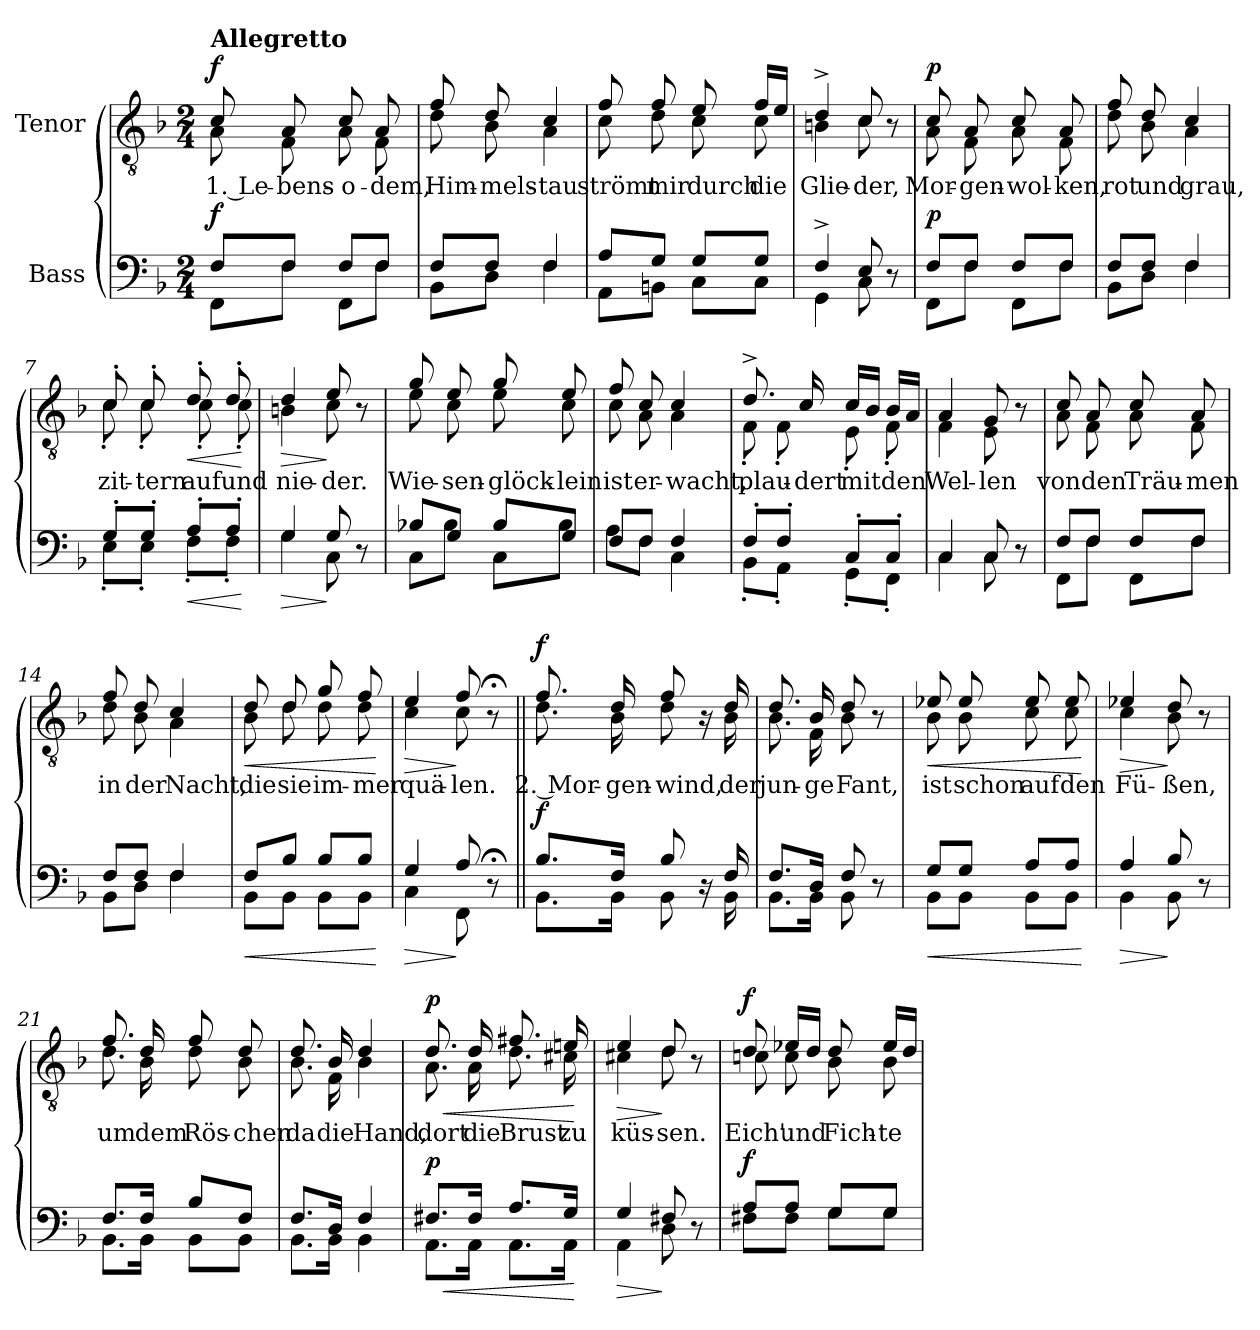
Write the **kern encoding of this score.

**kern	**dynam	**kern	**text	**dynam
*part2	*part2	*part1	*part1	*part1
*staff2	*staff2	*staff1	*staff1	*staff1
*I"Bass	*	*I"Tenor	*	*
*clefF4	*	*clefGv2	*	*
*k[b-]	*	*k[b-]	*	*
*M2/4	*	*M2/4	*	*
=1	=1	=1	=1	=1
*^	*	*^	*	*
!	!	!	!LO:TX:a:B:t=Allegretto	!	!	!
!	!	!LO:DY:a	!	!	!	!LO:DY:a
8F/L	8FF\L	f	8c/	8A\	1. Le-	f
8F/J	8F\J	.	8A/	8F\	-bens-	.
8F/L	8FF\L	.	8c/	8A\	-o-	.
8F/J	8F\J	.	8A/	8F\	-dem,	.
=2	=2	=2	=2	=2	=2	=2
8F/L	8BB-\L	.	8f/	8d\	Him-	.
8F/J	8D\J	.	8d/	8B-\	-mels-	.
4F/	4F\	.	4c/	4A\	-tau	.
=3	=3	=3	=3	=3	=3	=3
8A/L	8AA\L	.	8f/	8c\	strömt	.
8G/J	8BBn\J	.	8f/	8d\	mir	.
8G/L	8C\L	.	8e/	8c\	durch	.
8G/J	8C\J	.	16f/LL	8c\	die	.
.	.	.	16e/JJ	.	.	.
=4	=4	=4	=4	=4	=4	=4
4F^/	4GG\	.	4d^/	4Bn\	Glie-	.
8E/	8C\	.	8c/	8c\	-der,	.
8r	8ryy	.	8r	8ryy	.	.
!!LO:LB:g=z	!!
=5	=5	=5	=5	=5	=5	=5
!	!	!LO:DY:a	!	!	!	!LO:DY:a
8F/L	8FF\L	p	8c/	8A\	Mor-	p
8F/J	8F\J	.	8A/	8F\	-gen-	.
8F/L	8FF\L	.	8c/	8A\	-wol-	.
8F/J	8F\J	.	8A/	8F\	-ken,	.
=6	=6	=6	=6	=6	=6	=6
8F/L	8BB-\L	.	8f/	8d\	rot	.
8F/J	8D\J	.	8d/	8B-\	und	.
4F/	4F\	.	4c/	4A\	grau,	.
=7	=7	=7	=7	=7	=7	=7
8G'/L	8E'\L	.	8c'/	8c'\	zit-	.
8G'/J	8E'\J	.	8c'/	8c'\	-tern	.
!	!	!LO:HP:b	!	!	!	!LO:HP:b
8A'/L	8F'\L	<	8d'/	8c'\	auf	<
8A'/J	8F'\J	.	8d'/	8c'\	und	.
*v	*v	*	*	*	*	*
*	*	*v	*v	*	*
.	[	.	.	[
=8	=8	=8	=8	=8
!	!LO:HP:b	!	!	!LO:HP:b
*^	*	*^	*	*
4G/	4G\	>	4d/	4Bn\	nie-	>
8G/	8C\	]	8e/	8c\	-der.	]
8r	8ryy	.	8r	8ryy	.	.
=9	=9	=9	=9	=9	=9	=9
8B-X/L	8C\L	.	8g/	8e\	Wie-	.
8G/J	8B-\J	.	8e/	8c\	-sen-	.
8B-/L	8C\L	.	8g/	8e\	-glöck-	.
8G/J	8B-\J	.	8e/	8c\	-lein	.
!!LO:LB:g=z	!!
=10	=10	=10	=10	=10	=10	=10
8F/L	8A\L	.	8f/	8c\	ist	.
8F/J	8F\J	.	8c/	8A\	er-	.
4F/	4C\	.	4c/	4A\	-wacht,	.
=11	=11	=11	=11	=11	=11	=11
8F'/L	8BB-'\L	.	8.d^/	8F'\	plau-	.
8F'/J	8AA'\J	.	.	8F'\	.	.
.	.	.	16c/	.	-dert	.
8C'/L	8GG'\L	.	16c/LL	8E'\	mit	.
.	.	.	16B-/JJ	.	.	.
8C'/J	8FF'\J	.	16B-/LL	8F'\	den	.
.	.	.	16A/JJ	.	.	.
=12	=12	=12	=12	=12	=12	=12
4C/	4C\	.	4A/	4F\	Wel-	.
8C/	8C\	.	8G/	8E\	-len	.
8r	8ryy	.	8r	8ryy	.	.
=13	=13	=13	=13	=13	=13	=13
8F/L	8FF\L	.	8c/	8A\	von	.
8F/J	8F\J	.	8A/	8F\	den	.
8F/L	8FF\L	.	8c/	8A\	Träu-	.
8F/J	8F\J	.	8A/	8F\	-men	.
=14	=14	=14	=14	=14	=14	=14
8F/L	8BB-\L	.	8f/	8d\	in	.
8F/J	8D\J	.	8d/	8B-\	der	.
4F/	4F\	.	4c/	4A\	Nacht,	.
!!LO:LB:g=z	!!
=15	=15	=15	=15	=15	=15	=15
!	!	!LO:HP:b	!	!	!	!LO:HP:b
8F/L	8BB-\L	<	8d/	8B-\	die	<
8B-/J	8BB-\J	.	8d/	8d\	sie	.
8B-/L	8BB-\L	.	8g/	8d\	im-	.
8B-/J	8BB-\J	.	8f/	8d\	-mer	.
*v	*v	*	*	*	*	*
*	*	*v	*v	*	*
.	[	.	.	[
=16	=16	=16	=16	=16
!	!LO:HP:b	!	!	!LO:HP:b
*^	*	*^	*	*
4G/	4C\	>	4e/	4c\	quä-	>
8A/	8FF\	]	8f/	8c\	-len.	]
8r;	8ryy	.	8r;<	8ryy	.	.
=17||	=17||	=17||	=17||	=17||	=17||	=17||
!	!	!LO:DY:a	!	!	!	!LO:DY:a
8.B-/L	8.BB-\L	f	8.f/	8.d\	2. Mor-	f
16F/Jk	16BB-\Jk	.	16d/	16B-\	-gen-	.
8B-/	8BB-\	.	8f/	8d\	-wind,	.
16r	16ryy	.	16r	16ryy	.	.
16F/	16BB-\	.	16d/	16B-\	der	.
=18	=18	=18	=18	=18	=18	=18
8.F/L	8.BB-\L	.	8.d/	8.B-\	jun-	.
16D/Jk	16BB-\Jk	.	16B-/	16F\	-ge	.
8F/	8BB-\	.	8d/	8B-\	Fant,	.
8r	8ryy	.	8r	8ryy	.	.
=19	=19	=19	=19	=19	=19	=19
!	!	!LO:HP:b	!	!	!	!LO:HP:b
8G/L	8BB-\L	<	8e-X/	8B-\	ist	<
8G/J	8BB-\J	.	8e-/	8B-\	schon	.
8A/L	8BB-\L	.	8e-/	8c\	auf	.
8A/J	8BB-\J	.	8e-/	8c\	den	.
*v	*v	*	*	*	*	*
*	*	*v	*v	*	*
.	[	.	.	[
!!LO:LB:g=z
=20	=20	=20	=20	=20
!	!LO:HP:b	!	!	!LO:HP:b
*^	*	*^	*	*
4A/	4BB-\	>	4e-X/	4c\	Fü-	>
8B-/	8BB-\	]	8d/	8B-\	-ßen,	]
8r	8ryy	.	8r	8ryy	.	.
=21	=21	=21	=21	=21	=21	=21
8.F/L	8.BB-\L	.	8.f/	8.d\	um	.
16F/Jk	16BB-\Jk	.	16d/	16B-\	dem	.
8B-/L	8BB-\L	.	8f/	8d\	Rös-	.
8F/J	8BB-\J	.	8d/	8B-\	-chen	.
=22	=22	=22	=22	=22	=22	=22
8.F/L	8.BB-\L	.	8.d/	8.B-\	da	.
16D/Jk	16BB-\Jk	.	16B-/	16F\	die	.
4F/	4BB-\	.	4d/	4B-\	Hand,	.
=23	=23	=23	=23	=23	=23	=23
!	!	!LO:HP:b	!	!	!	!LO:HP:b
!	!	!LO:DY:n=1:a	!	!	!	!LO:DY:n=1:a
8.F#X/L	8.AA\L	< p	8.d/	8.A\	dort	< p
16F#/Jk	16AA\Jk	.	16d/	16A\	die	.
8.A/L	8.AA\L	.	8.f#X/	8.d\	Brust	.
16G/Jk	16AA\Jk	.	16en/	16c#X\	zu	.
*v	*v	*	*	*	*	*
*	*	*v	*v	*	*
.	[	.	.	[
=24	=24	=24	=24	=24
!	!LO:HP:b	!	!	!LO:HP:b
*^	*	*^	*	*
4G/	4AA\	>	4e/	4c#X\	küs-	>
8F#X/	8D\	]	8d/	8d\	-sen.	]
8r	8ryy	.	8r	8ryy	.	.
!!LO:PB:g=z	!!
=25	=25	=25	=25	=25	=25	=25
!	!	!LO:DY:a	!	!	!	!LO:DY:a
8A/L	8F#X\L	f	8d/	8cn\	Eich'	f
8A/J	8F#\J	.	16e-X/LL	8c\	und	.
.	.	.	16d/JJ	.	.	.
8G/L	8G\L	.	8d/	8B-\	Fich-	.
8G/J	8G\J	.	16e-/LL	8B-\	-te	.
.	.	.	16d/JJ	.	.	.
*v	*v	*	*	*	*	*
*	*	*v	*v	*	*
=	=	=	=	=
*-	*-	*-	*-	*-
